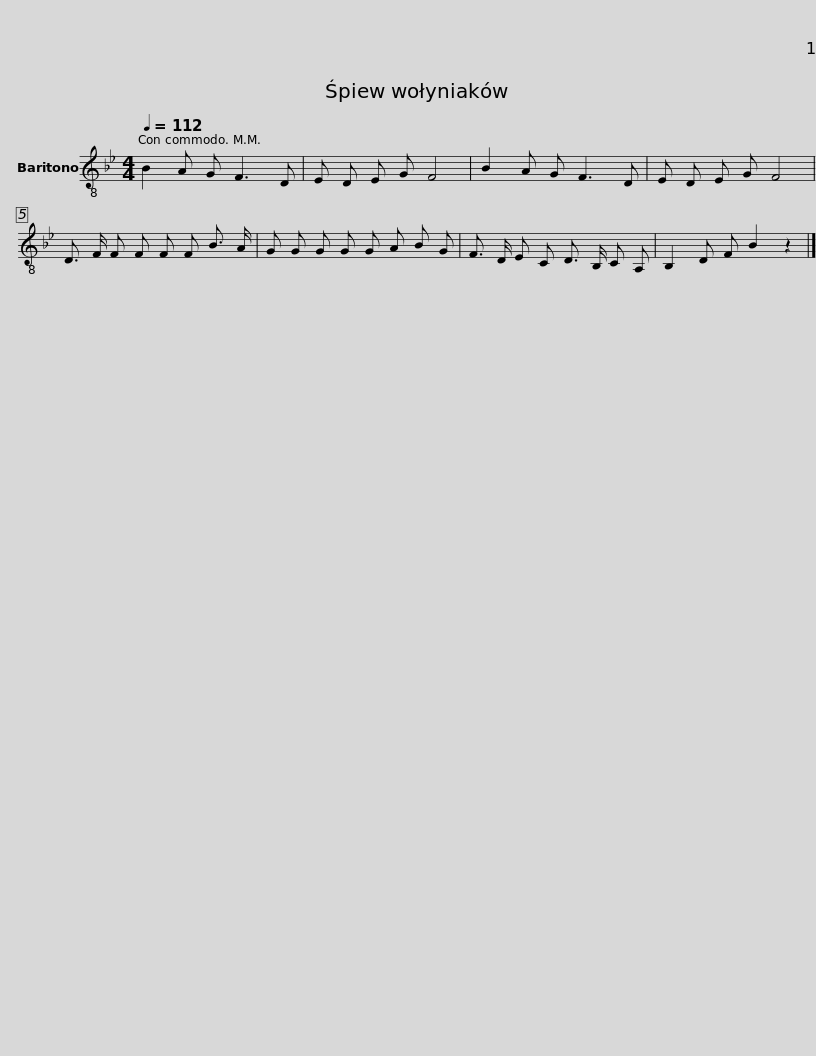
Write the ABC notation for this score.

X:1
L:1/8
Q:1/4=112
M:4/4
I:linebreak $
K:Bb
V:1 treble-8
V:1
 B2 A G F3 D | E D E G F4 | B2 A G F3 D |$ E D E G F4 | D3/2 F/ F F F F B3/2 A/ |$ %5
 G G G G G A B G | F3/2 D/ E C D3/2 B,/ C A, | B,2 D F B2 z2 |] %8
